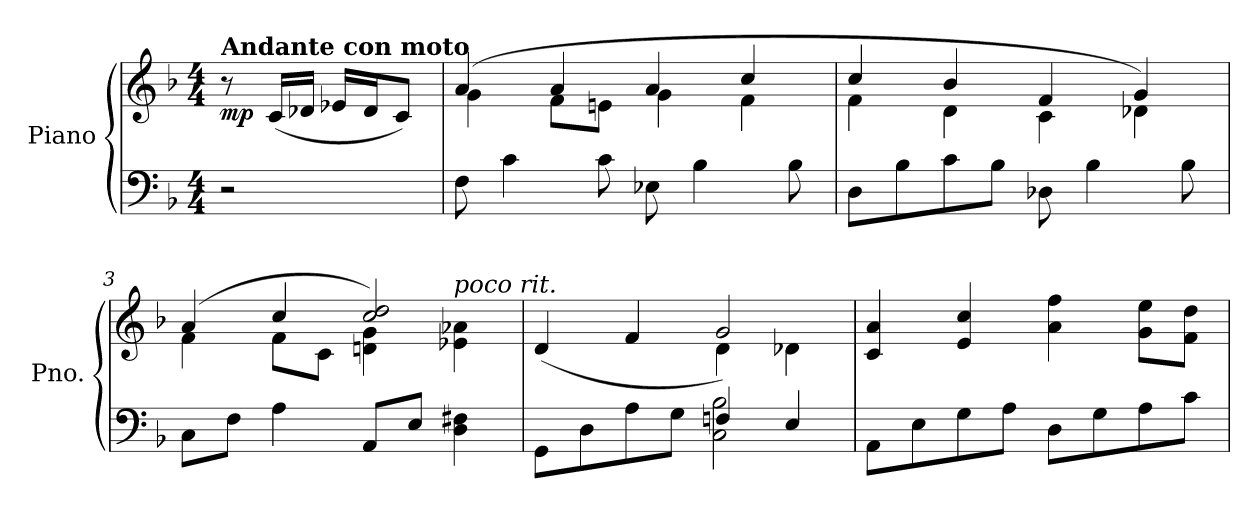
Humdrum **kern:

**kern	**kern	**dynam
*part1	*part1	*part1
*staff2	*staff1	*staff1/2
*I"Piano	*	*
*I'Pno.	*	*
*clefF4	*clefG2	*
*k[b-]	*k[b-]	*
*M4/4	*M4/4	*
*MM120	*MM120	*
=	=	=
!	!LO:TX:a:B:t=Andante con moto	!
!	!	!LO:DY:b
2r	8r	mp
.	(<16c/LL	.
.	16d-X/JJ	.
.	16e-X/LL	.
.	16d-/J	.
.	8c/J)	.
=1	=1	=1
*	*^	*
8F\	(>4a/	4g\	.
4c\	.	.	.
.	4a/	8f\L	.
8c\	.	8en\J	.
8E-X\	4a/	4g\	.
4B-\	.	.	.
.	4cc/	4f\	.
8B-\	.	.	.
=2	=2	=2	=2
8D\L	4cc/	4f\	.
8B-\	.	.	.
8c\	4b-/	4d\	.
8B-\J	.	.	.
8D-X\	4f/	4c\	.
4B-\	.	.	.
.	4g/)	4d-X\	.
8B-\	.	.	.
=3	=3	=3	=3
8C\L	(>4a/	4f\	.
8F\J	.	.	.
4A\	4cc/	8f\L	.
.	.	8c\J	.
8AA/L	2cc/ 2dd/)	4dn\ 4g\	.
8E/J	.	.	.
!	!	!LO:TX:a:i:t=poco rit.	!
4D\ 4F#X\	.	4e-X\ 4a-X\	.
=4	=4	=4	=4
*^	*	*	*
8GG\L	2ryy	(<4d/	2ryy	.
8D\	.	.	.	.
8A\	.	4f/	.	.
8G\J	.	.	.	.
4Fn/	2C\ 2B-\	2g/)	4d\	.
4E/	.	.	4d-X\	.
*v	*v	*	*	*
!!LO:LB:g=z
=5	=5	=5	=5
!	!LO:TX:a:i:t=più mosso	!	!
*	*v	*v	*
8AA\L	4c/ 4a/	.
8E\	.	.
8G\	4e/ 4cc/	.
8A\J	.	.
8D\L	4a\ 4ff\	.
8G\	.	.
8A\	8g\ 8ee\L	.
8c\J	8f\ 8dd\J	.
=	=	=
*-	*-	*-
